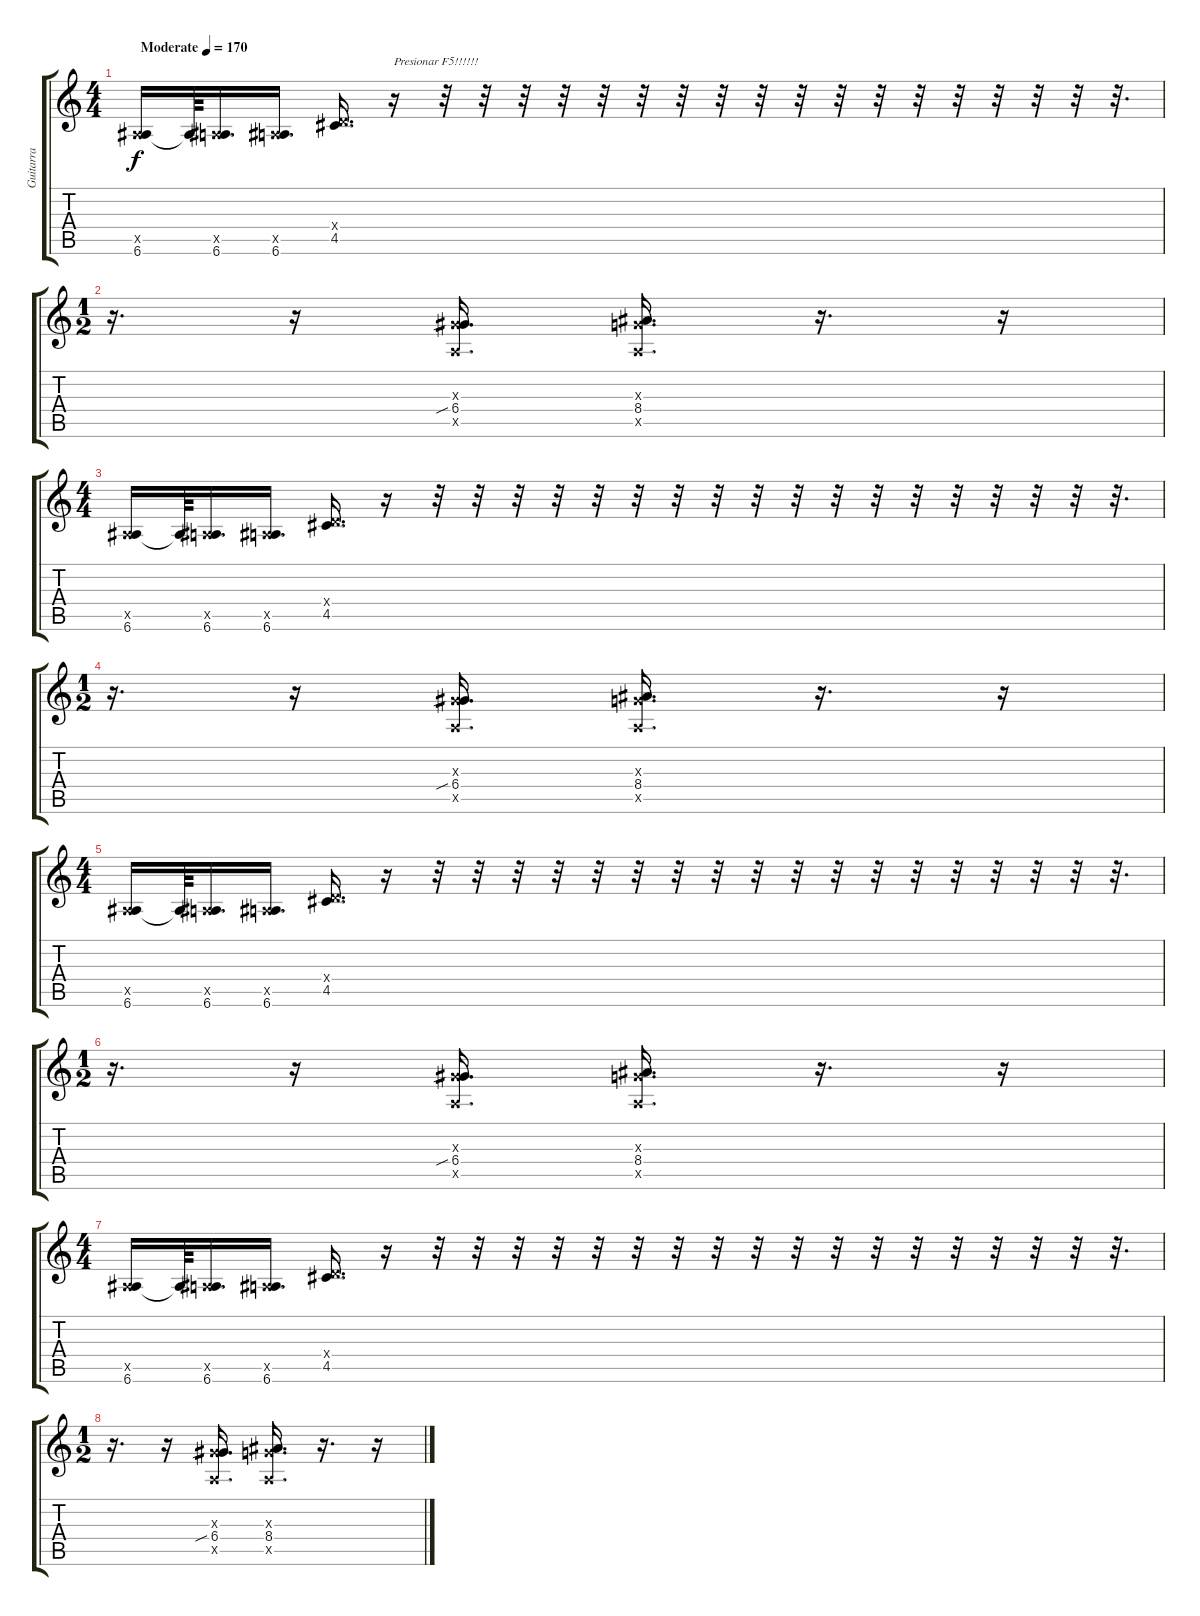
\track ("Guitarra" "Guitarra") {instrument overdrivenguitar}
\staff {score tabs}
\tuning (E4 B3 G3 D3 A2 E2) {hide}
\ts (4 4)
\tempo (170 "Moderate")
\clef g2
\ks c
(0.5{x} 6.6).16{dy f instrument overdrivenguitar} 6.6{t}.64 (0.5{x} 6.6).16{d} (0.5{x} 6.6).16{d} (0.4{x} 4.5).16{d} r.16{txt "Presionar F5!!!!!!"} r.32 r.32 r.32 r.32 r.32 r.32 r.32 r.32 r.32 r.32 r.32 r.32 r.32 r.32 r.32 r.32 r.32 r.32{d} |
\ts (1 2)
r.16{d} r.16 (0.3{x} 6.4{sib} 0.5{x}).16{d} (0.3{x} 8.4 0.5{x}).16{d} r.16{d} r.16 |
\ts (4 4)
(0.5{x} 6.6).16 6.6{t}.64 (0.5{x} 6.6).16{d} (0.5{x} 6.6).16{d} (0.4{x} 4.5).16{d} r.16 r.32 r.32 r.32 r.32 r.32 r.32 r.32 r.32 r.32 r.32 r.32 r.32 r.32 r.32 r.32 r.32 r.32 r.32{d} |
\ts (1 2)
r.16{d} r.16 (0.3{x} 6.4{sib} 0.5{x}).16{d} (0.3{x} 8.4 0.5{x}).16{d} r.16{d} r.16 |
\ts (4 4)
(0.5{x} 6.6).16 6.6{t}.64 (0.5{x} 6.6).16{d} (0.5{x} 6.6).16{d} (0.4{x} 4.5).16{d} r.16 r.32 r.32 r.32 r.32 r.32 r.32 r.32 r.32 r.32 r.32 r.32 r.32 r.32 r.32 r.32 r.32 r.32 r.32{d} |
\ts (1 2)
r.16{d} r.16 (0.3{x} 6.4{sib} 0.5{x}).16{d} (0.3{x} 8.4 0.5{x}).16{d} r.16{d} r.16 |
\ts (4 4)
(0.5{x} 6.6).16 6.6{t}.64 (0.5{x} 6.6).16{d} (0.5{x} 6.6).16{d} (0.4{x} 4.5).16{d} r.16 r.32 r.32 r.32 r.32 r.32 r.32 r.32 r.32 r.32 r.32 r.32 r.32 r.32 r.32 r.32 r.32 r.32 r.32{d} |
\ts (1 2)
r.16{d} r.16 (0.3{x} 6.4{sib} 0.5{x}).16{d} (0.3{x} 8.4 0.5{x}).16{d} r.16{d} r.16
